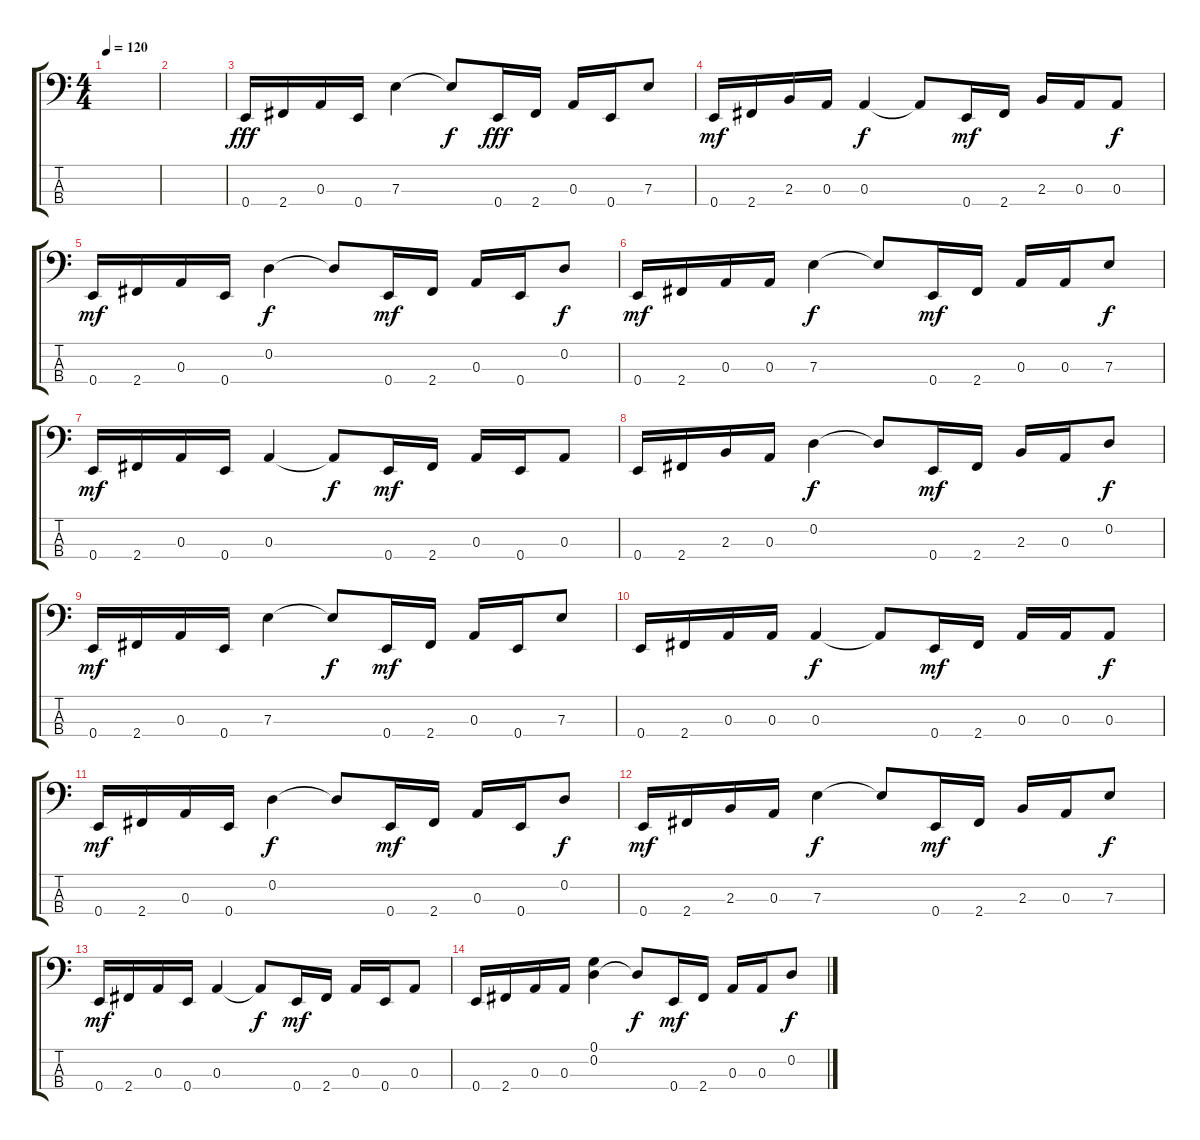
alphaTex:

\track "" {instrument fretlessbass}
\staff {score tabs}
\tuning (G2 D2 A1 E1) {hide}
\ts (4 4)
\tempo 120
\clef f4
\ks c
|
|
0.4.16{dy fff volume 16} 2.4.16 0.3.16 0.4.16 7.3.4 7.3{t}.8{dy f} 0.4.16{dy fff} 2.4.16 0.3.16 0.4.16 7.3.8 |
0.4.16{dy mf} 2.4.16 2.3.16 0.3.16 0.3.4{dy f} 0.3{t}.8 0.4.16{dy mf} 2.4.16 2.3.16 0.3.16 0.3.8{dy f} |
0.4.16{dy mf} 2.4.16 0.3.16 0.4.16 0.2.4{dy f} 0.2{t}.8 0.4.16{dy mf} 2.4.16 0.3.16 0.4.16 0.2.8{dy f} |
0.4.16{dy mf} 2.4.16 0.3.16 0.3.16 7.3.4{dy f} 7.3{t}.8 0.4.16{dy mf} 2.4.16 0.3.16 0.3.16 7.3.8{dy f} |
0.4.16{dy mf} 2.4.16 0.3.16 0.4.16 0.3.4 0.3{t}.8{dy f} 0.4.16{dy mf} 2.4.16 0.3.16 0.4.16 0.3.8 |
0.4.16 2.4.16 2.3.16 0.3.16 0.2.4{dy f} 0.2{t}.8 0.4.16{dy mf} 2.4.16 2.3.16 0.3.16 0.2.8{dy f} |
0.4.16{dy mf} 2.4.16 0.3.16 0.4.16 7.3.4 7.3{t}.8{dy f} 0.4.16{dy mf} 2.4.16 0.3.16 0.4.16 7.3.8 |
0.4.16 2.4.16 0.3.16 0.3.16 0.3.4{dy f} 0.3{t}.8 0.4.16{dy mf} 2.4.16 0.3.16 0.3.16 0.3.8{dy f} |
0.4.16{dy mf volume 0} 2.4.16 0.3.16 0.4.16 0.2.4{dy f} 0.2{t}.8 0.4.16{dy mf} 2.4.16 0.3.16 0.4.16 0.2.8{dy f} |
0.4.16{dy mf} 2.4.16 2.3.16 0.3.16 7.3.4{dy f} 7.3{t}.8 0.4.16{dy mf} 2.4.16 2.3.16 0.3.16 7.3.8{dy f} |
0.4.16{dy mf} 2.4.16 0.3.16 0.4.16 0.3.4 0.3{t}.8{dy f} 0.4.16{dy mf} 2.4.16 0.3.16 0.4.16 0.3.8 |
0.4.16 2.4.16 0.3.16 0.3.16 (0.1 0.2).4 0.2{t}.8{dy f} 0.4.16{dy mf} 2.4.16 0.3.16 0.3.16 0.2.8{dy f}
